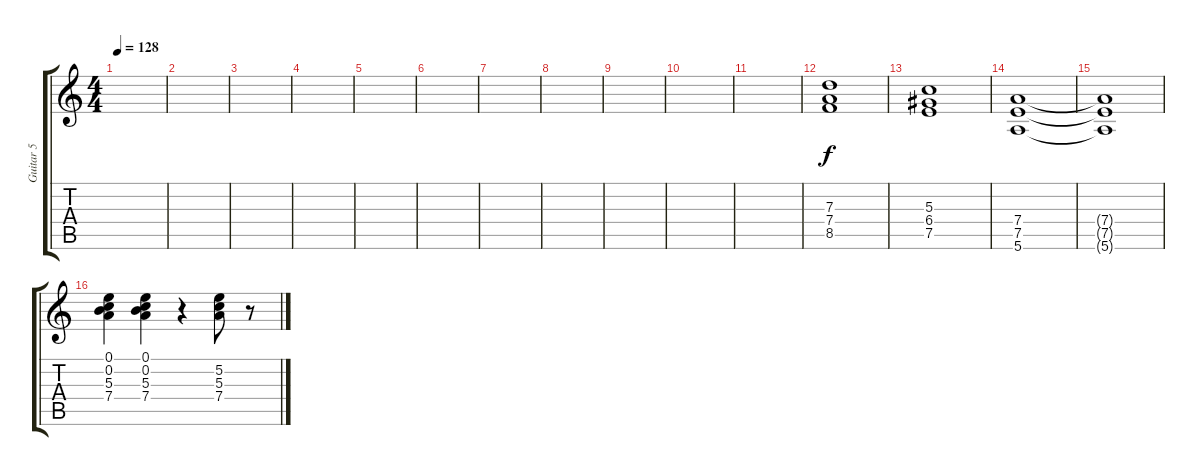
\track ("Guitar 5" "Guitar 5") {instrument overdrivenguitar}
\staff {score tabs}
\tuning (E4 B3 G3 D3 A2 E2) {hide}
\ts (4 4)
\tempo 128
\clef g2
\ks c
|
|
|
|
|
|
|
|
|
|
|
(7.3 7.4 8.5).1 |
(5.3 6.4 7.5).1 |
(7.4 7.5 5.6).1 |
(7.4{t} 7.5{t} 5.6{t}).1 |
(0.1 0.2 5.3 7.4).4 (0.1 0.2 5.3 7.4).4 r.4 (5.2 5.3 7.4).8 r.8
